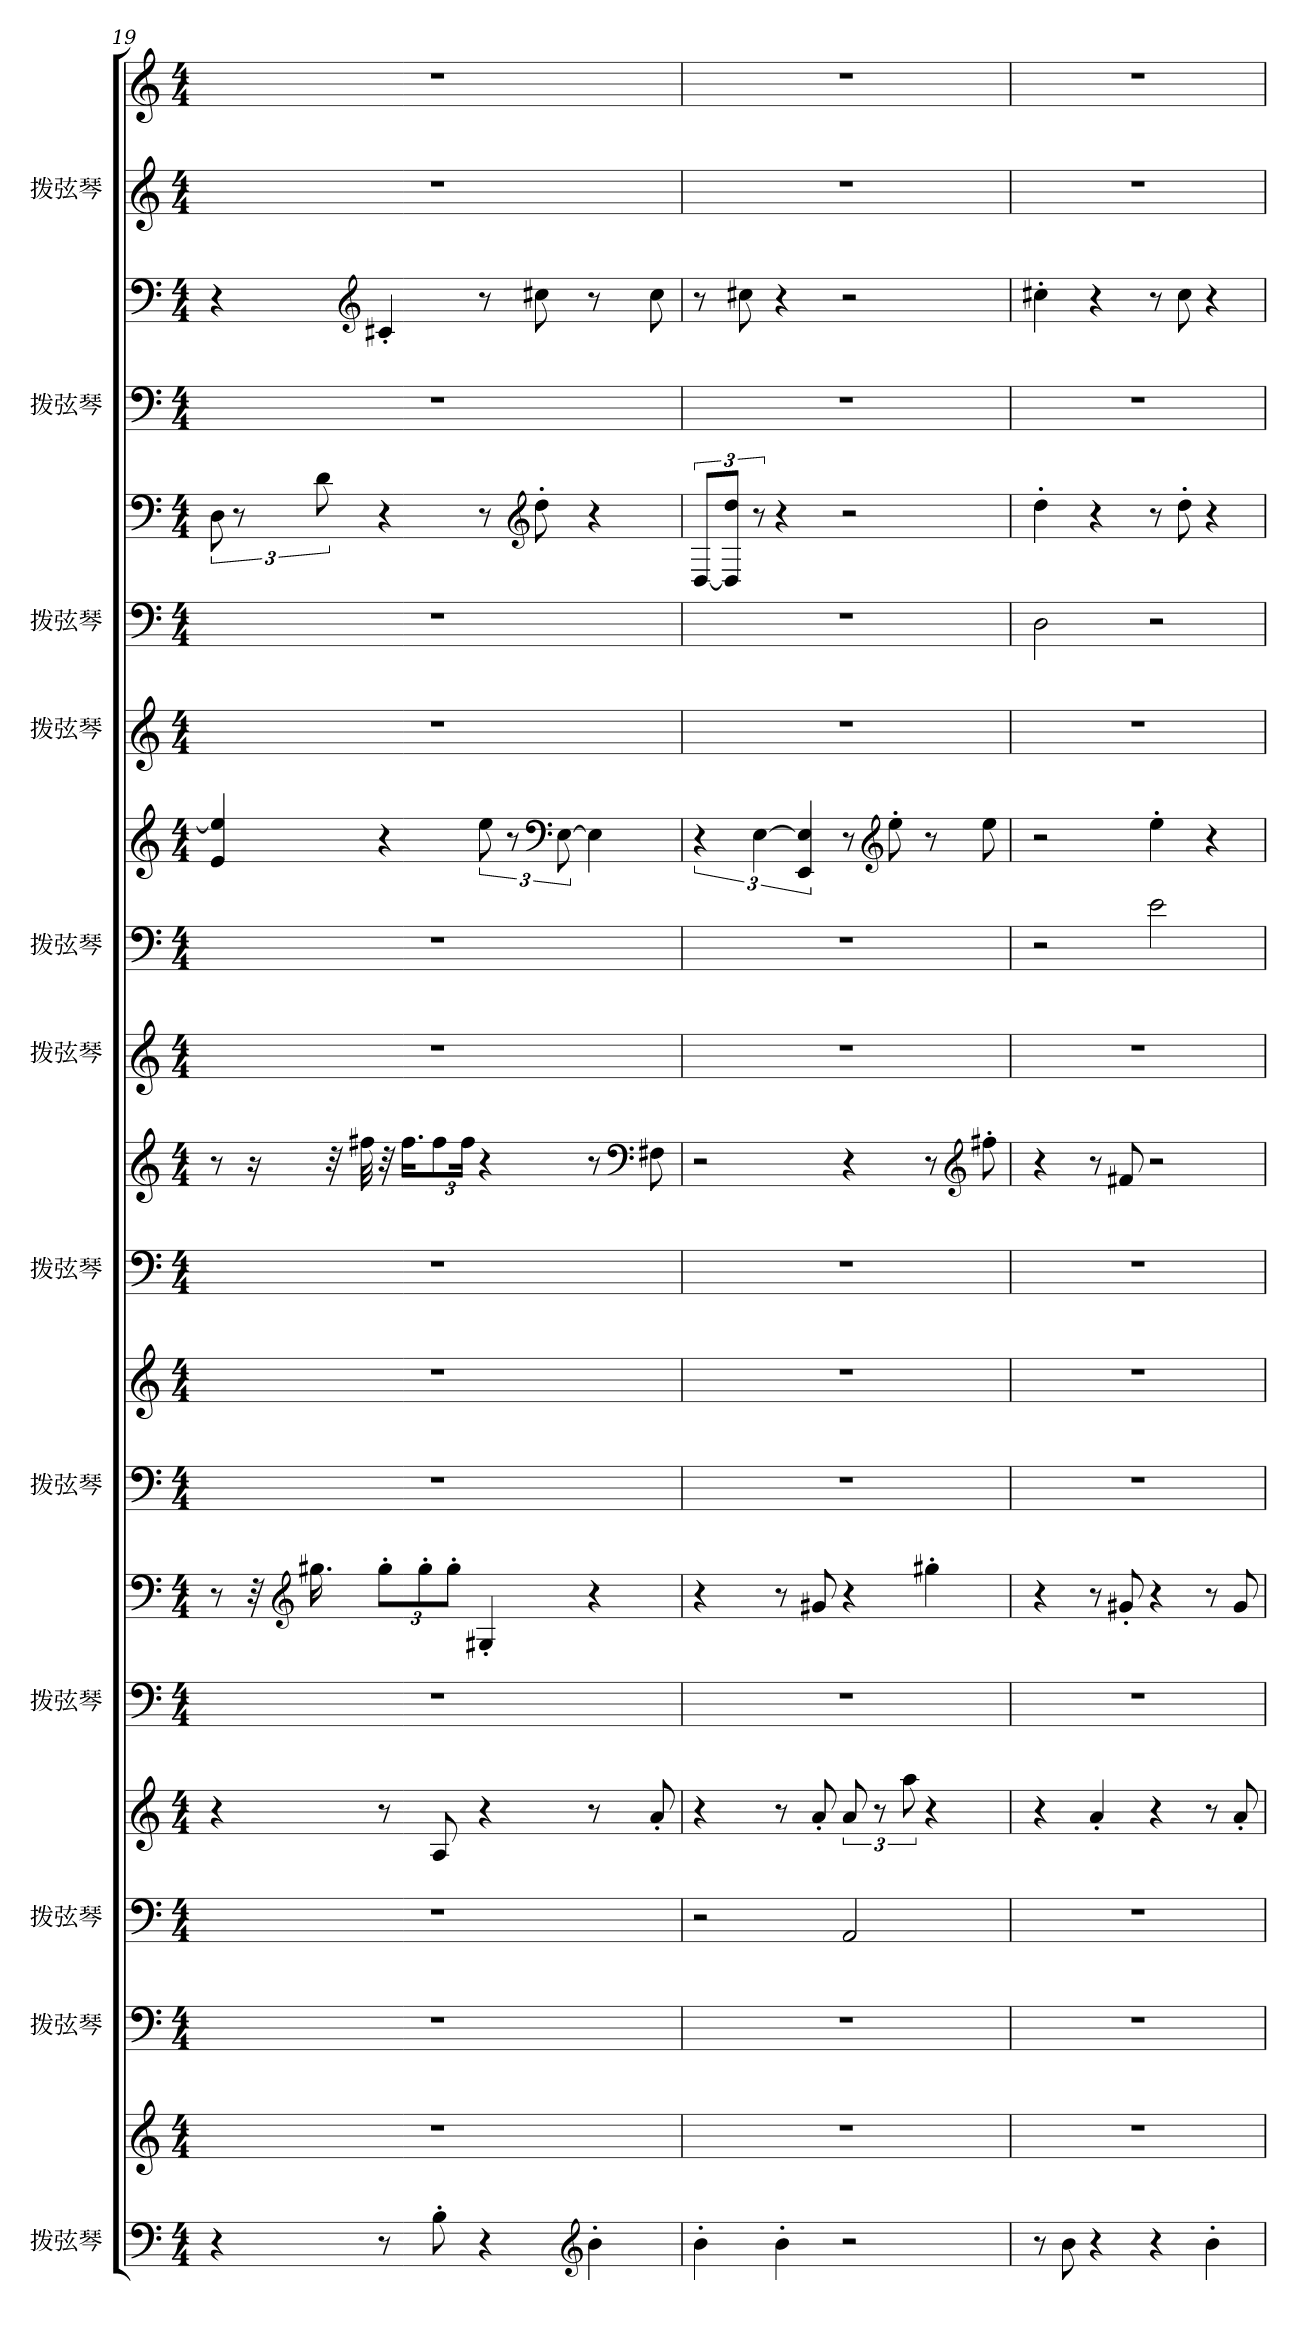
**kern	**kern	**kern	**kern	**kern	**kern	**kern	**kern	**kern	**kern	**kern	**kern	**kern	**kern	**kern	**kern	**kern	**kern	**kern	**kern	**kern
*part12	*part12	*part11	*part10	*part10	*part9	*part9	*part8	*part8	*part7	*part7	*part6	*part5	*part5	*part4	*part3	*part3	*part2	*part2	*part1	*part1
*staff21	*staff20	*staff19	*staff18	*staff17	*staff16	*staff15	*staff14	*staff13	*staff12	*staff11	*staff10	*staff9	*staff8	*staff7	*staff6	*staff5	*staff4	*staff3	*staff2	*staff1
*I"拨弦琴	*	*I"拨弦琴	*I"拨弦琴	*	*I"拨弦琴	*	*I"拨弦琴	*	*I"拨弦琴	*	*I"拨弦琴	*I"拨弦琴	*	*I"拨弦琴	*I"拨弦琴	*	*I"拨弦琴	*	*I"拨弦琴	*
!!LO:PB:g=z
*clefF4	*clefG2	*clefF4	*clefF4	*clefG2	*clefF4	*clefF4	*clefF4	*clefG2	*clefF4	*clefG2	*clefG2	*clefF4	*clefG2	*clefG2	*clefF4	*clefF4	*clefF4	*clefF4	*clefG2	*clefG2
*k[]	*k[]	*k[]	*k[]	*k[]	*k[]	*k[]	*k[]	*k[]	*k[]	*k[]	*k[]	*k[]	*k[]	*k[]	*k[]	*k[]	*k[]	*k[]	*k[]	*k[]
*M4/4	*M4/4	*M4/4	*M4/4	*M4/4	*M4/4	*M4/4	*M4/4	*M4/4	*M4/4	*M4/4	*M4/4	*M4/4	*M4/4	*M4/4	*M4/4	*M4/4	*M4/4	*M4/4	*M4/4	*M4/4
=19	=19	=19	=19	=19	=19	=19	=19	=19	=19	=19	=19	=19	=19	=19	=19	=19	=19	=19	=19	=19
4r	1r	1r	1r	4r	1r	8r	1r	1r	1r	8r	1r	1r	4e/ 4ee/]	1r	1r	12D\	1r	4r	1r	1r
.	.	.	.	.	.	.	.	.	.	.	.	.	.	.	.	12r	.	.	.	.
.	.	.	.	.	.	32r	.	.	.	16r	.	.	.	.	.	.	.	.	.	.
*	*	*	*	*	*	*clefG2	*	*	*	*	*	*	*	*	*	*	*	*	*	*
.	.	.	.	.	.	16.gg#X\	.	.	.	.	.	.	.	.	.	.	.	.	.	.
.	.	.	.	.	.	.	.	.	.	.	.	.	.	.	.	12d\	.	.	.	.
.	.	.	.	.	.	.	.	.	.	32r	.	.	.	.	.	.	.	.	.	.
.	.	.	.	.	.	.	.	.	.	32ff#X\	.	.	.	.	.	.	.	.	.	.
*	*	*	*	*	*	*	*	*	*	*	*	*	*	*	*	*	*	*clefG2	*	*
*	*	*	*	*	*	*Xbrackettup	*	*	*	*	*	*	*	*	*	*	*	*	*	*
8r	.	.	.	8r	.	12gg#'\L	.	.	.	32r	.	.	4r	.	.	4r	.	4c#X'/	.	.
.	.	.	.	.	.	.	.	.	.	16.ff#\KL	.	.	.	.	.	.	.	.	.	.
.	.	.	.	.	.	12gg#'\	.	.	.	.	.	.	.	.	.	.	.	.	.	.
*	*	*	*	*	*	*	*	*	*	*Xbrackettup	*	*	*	*	*	*	*	*	*	*
8B'\	.	.	.	8A/	.	.	.	.	.	12ff#\	.	.	.	.	.	.	.	.	.	.
.	.	.	.	.	.	12gg#'\J	.	.	.	.	.	.	.	.	.	.	.	.	.	.
.	.	.	.	.	.	.	.	.	.	24ff#\Jk	.	.	.	.	.	.	.	.	.	.
4r	.	.	.	4r	.	4G#X'/	.	.	.	4r	.	.	12ee\	.	.	8r	.	8r	.	.
.	.	.	.	.	.	.	.	.	.	.	.	.	12r	.	.	.	.	.	.	.
*	*	*	*	*	*	*	*	*	*	*	*	*	*	*	*	*clefG2	*	*	*	*
.	.	.	.	.	.	.	.	.	.	.	.	.	.	.	.	8dd'\	.	8cc#X\	.	.
*	*	*	*	*	*	*	*	*	*	*	*	*	*clefF4	*	*	*	*	*	*	*
.	.	.	.	.	.	.	.	.	.	.	.	.	[12E\	.	.	.	.	.	.	.
*clefG2	*	*	*	*	*	*	*	*	*	*	*	*	*	*	*	*	*	*	*	*
4b'\	.	.	.	8r	.	4r	.	.	.	8r	.	.	4E\]	.	.	4r	.	8r	.	.
*	*	*	*	*	*	*	*	*	*	*clefF4	*	*	*	*	*	*	*	*	*	*
.	.	.	.	8a'/	.	.	.	.	.	8F#X\	.	.	.	.	.	.	.	8cc#\	.	.
=20	=20	=20	=20	=20	=20	=20	=20	=20	=20	=20	=20	=20	=20	=20	=20	=20	=20	=20	=20	=20
4b'\	1r	1r	2r	4r	1r	4r	1r	1r	1r	2r	1r	1r	6r	1r	1r	[12D/L	1r	8r	1r	1r
.	.	.	.	.	.	.	.	.	.	.	.	.	.	.	.	12D/] 12dd/J	.	.	.	.
.	.	.	.	.	.	.	.	.	.	.	.	.	.	.	.	.	.	8cc#X\	.	.
.	.	.	.	.	.	.	.	.	.	.	.	.	[6E\	.	.	12r	.	.	.	.
4b'\	.	.	.	8r	.	8r	.	.	.	.	.	.	.	.	.	4r	.	4r	.	.
.	.	.	.	.	.	.	.	.	.	.	.	.	6EE/ 6E/]	.	.	.	.	.	.	.
.	.	.	.	8a'/	.	8g#X/	.	.	.	.	.	.	.	.	.	.	.	.	.	.
2r	.	.	2AA/	12a/	.	4r	.	.	.	4r	.	.	8r	.	.	2r	.	2r	.	.
.	.	.	.	12r	.	.	.	.	.	.	.	.	.	.	.	.	.	.	.	.
*	*	*	*	*	*	*	*	*	*	*	*	*	*clefG2	*	*	*	*	*	*	*
.	.	.	.	.	.	.	.	.	.	.	.	.	8ee'\	.	.	.	.	.	.	.
.	.	.	.	12aa\	.	.	.	.	.	.	.	.	.	.	.	.	.	.	.	.
.	.	.	.	4r	.	4gg#X'\	.	.	.	8r	.	.	8r	.	.	.	.	.	.	.
*	*	*	*	*	*	*	*	*	*	*clefG2	*	*	*	*	*	*	*	*	*	*
.	.	.	.	.	.	.	.	.	.	8ff#X'\	.	.	8ee\	.	.	.	.	.	.	.
!!LO:PB:g=z
=21	=21	=21	=21	=21	=21	=21	=21	=21	=21	=21	=21	=21	=21	=21	=21	=21	=21	=21	=21	=21
8r	1r	1r	1r	4r	1r	4r	1r	1r	1r	4r	1r	2r	2r	1r	2D\	4dd'\	1r	4cc#X'\	1r	1r
8b\	.	.	.	.	.	.	.	.	.	.	.	.	.	.	.	.	.	.	.	.
4r	.	.	.	4a'/	.	8r	.	.	.	8r	.	.	.	.	.	4r	.	4r	.	.
.	.	.	.	.	.	8g#X'/	.	.	.	8f#X/	.	.	.	.	.	.	.	.	.	.
4r	.	.	.	4r	.	4r	.	.	.	2r	.	2e\	4ee'\	.	2r	8r	.	8r	.	.
.	.	.	.	.	.	.	.	.	.	.	.	.	.	.	.	8dd'\	.	8cc#\	.	.
4b'\	.	.	.	8r	.	8r	.	.	.	.	.	.	4r	.	.	4r	.	4r	.	.
.	.	.	.	8a'/	.	8g#/	.	.	.	.	.	.	.	.	.	.	.	.	.	.
=	=	=	=	=	=	=	=	=	=	=	=	=	=	=	=	=	=	=	=	=
*-	*-	*-	*-	*-	*-	*-	*-	*-	*-	*-	*-	*-	*-	*-	*-	*-	*-	*-	*-	*-
